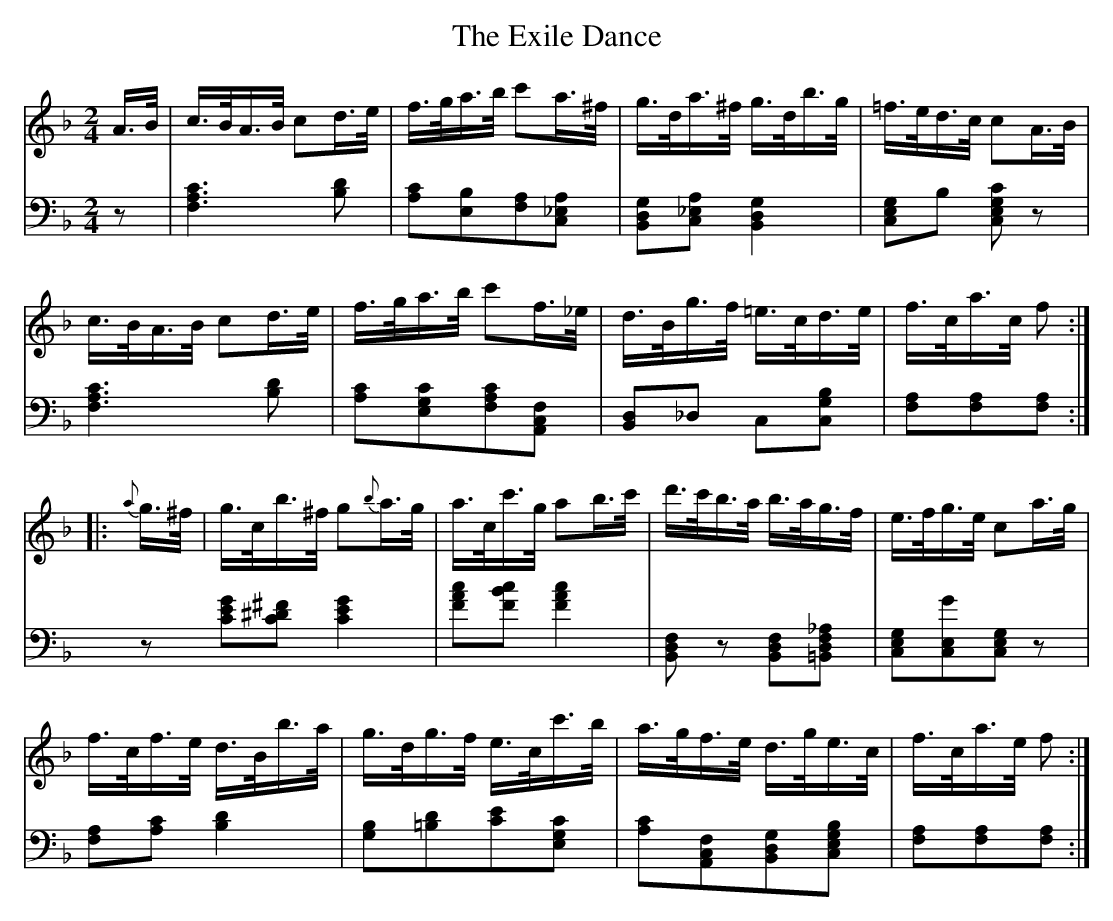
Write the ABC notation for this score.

X:1
T:Exile Dance, The
M:2/4
L:1/8
K: F
V:1
A/>B/|c/>B/A/>B/ cd/>e/|f/>g/a/>b/ c'a/>^f/|g/>d/a/>^f/ g/>d/b/>g/|=f/>e/d/>c/ cA/>B/|
c/>B/A/>B/ cd/>e/|f/>g/a/>b/ c'f/>_e/|d/>B/g/>f/ =e/>c/d/>e/|f/>c/a/>c/ f:|
|:{a}g/>^f/|g/>c/b/>^f/ g{b}a/>g/|a/>c/c'/>g/ ab/>c'/|d'/>c'/b/>a/ b/>a/g/>f/|e/>f/g/>e/ ca/>g/|
f/>c/f/>e/ d/>B/b/>a/|g/>d/g/>f/ e/>c/c'/>b/|a/>g/f/>e/ d/>g/e/>c/|f/>c/a/>e/ f:|
V:2  clef = bass
z|[F,3A,3C3][B,D]|[A,C][E,B,][F,A,][C,_E,A,]|[B,,D,G,][C,_E,A,][B,,2D,2G,2]|[C,E,G,]B, [C,E,G,C]z|
[F,3A,3C3][B,D]|[A,C][E,G,C][F,A,C][A,,C,F,]|[B,,D,]_D, C,[C,G,B,]|[F,A,][F,A,][F,A,]:|
z[CEG][C^D^F][C2E2G2]|[FAc][FBc] [F2A2c2]|[B,,D,F,]z [B,,D,F,][=B,,D,F,_A,]|[C,E,G,][C,E,G][C,E,G,]z|
[F,A,][A,C][B,2D2]|[G,B,][=B,D][CE][E,G,C]|[A,C][A,,C,F,][B,,D,G,][C,E,G,B,]|[F,A,][F,A,][F,A,]:|
